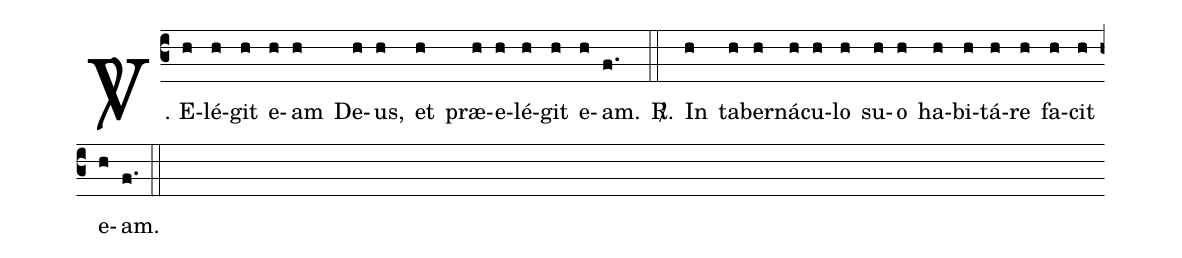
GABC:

%%
(c3)
<sp>V/</sp>. {E}(h)lé(h)git(h) e(h)am(h) De(h)us,(h) et(h) præ(h)e(h)lé(h)git(h) e(h)am.(f.) <sp>R/</sp>.(::)
In(h) ta(h)ber(h)ná(h)cu(h)lo(h) su(h)o(h) ha(h)bi(h)tá(h)re(h) fa(h)cit(h) e(h)am.(f.) (::)
